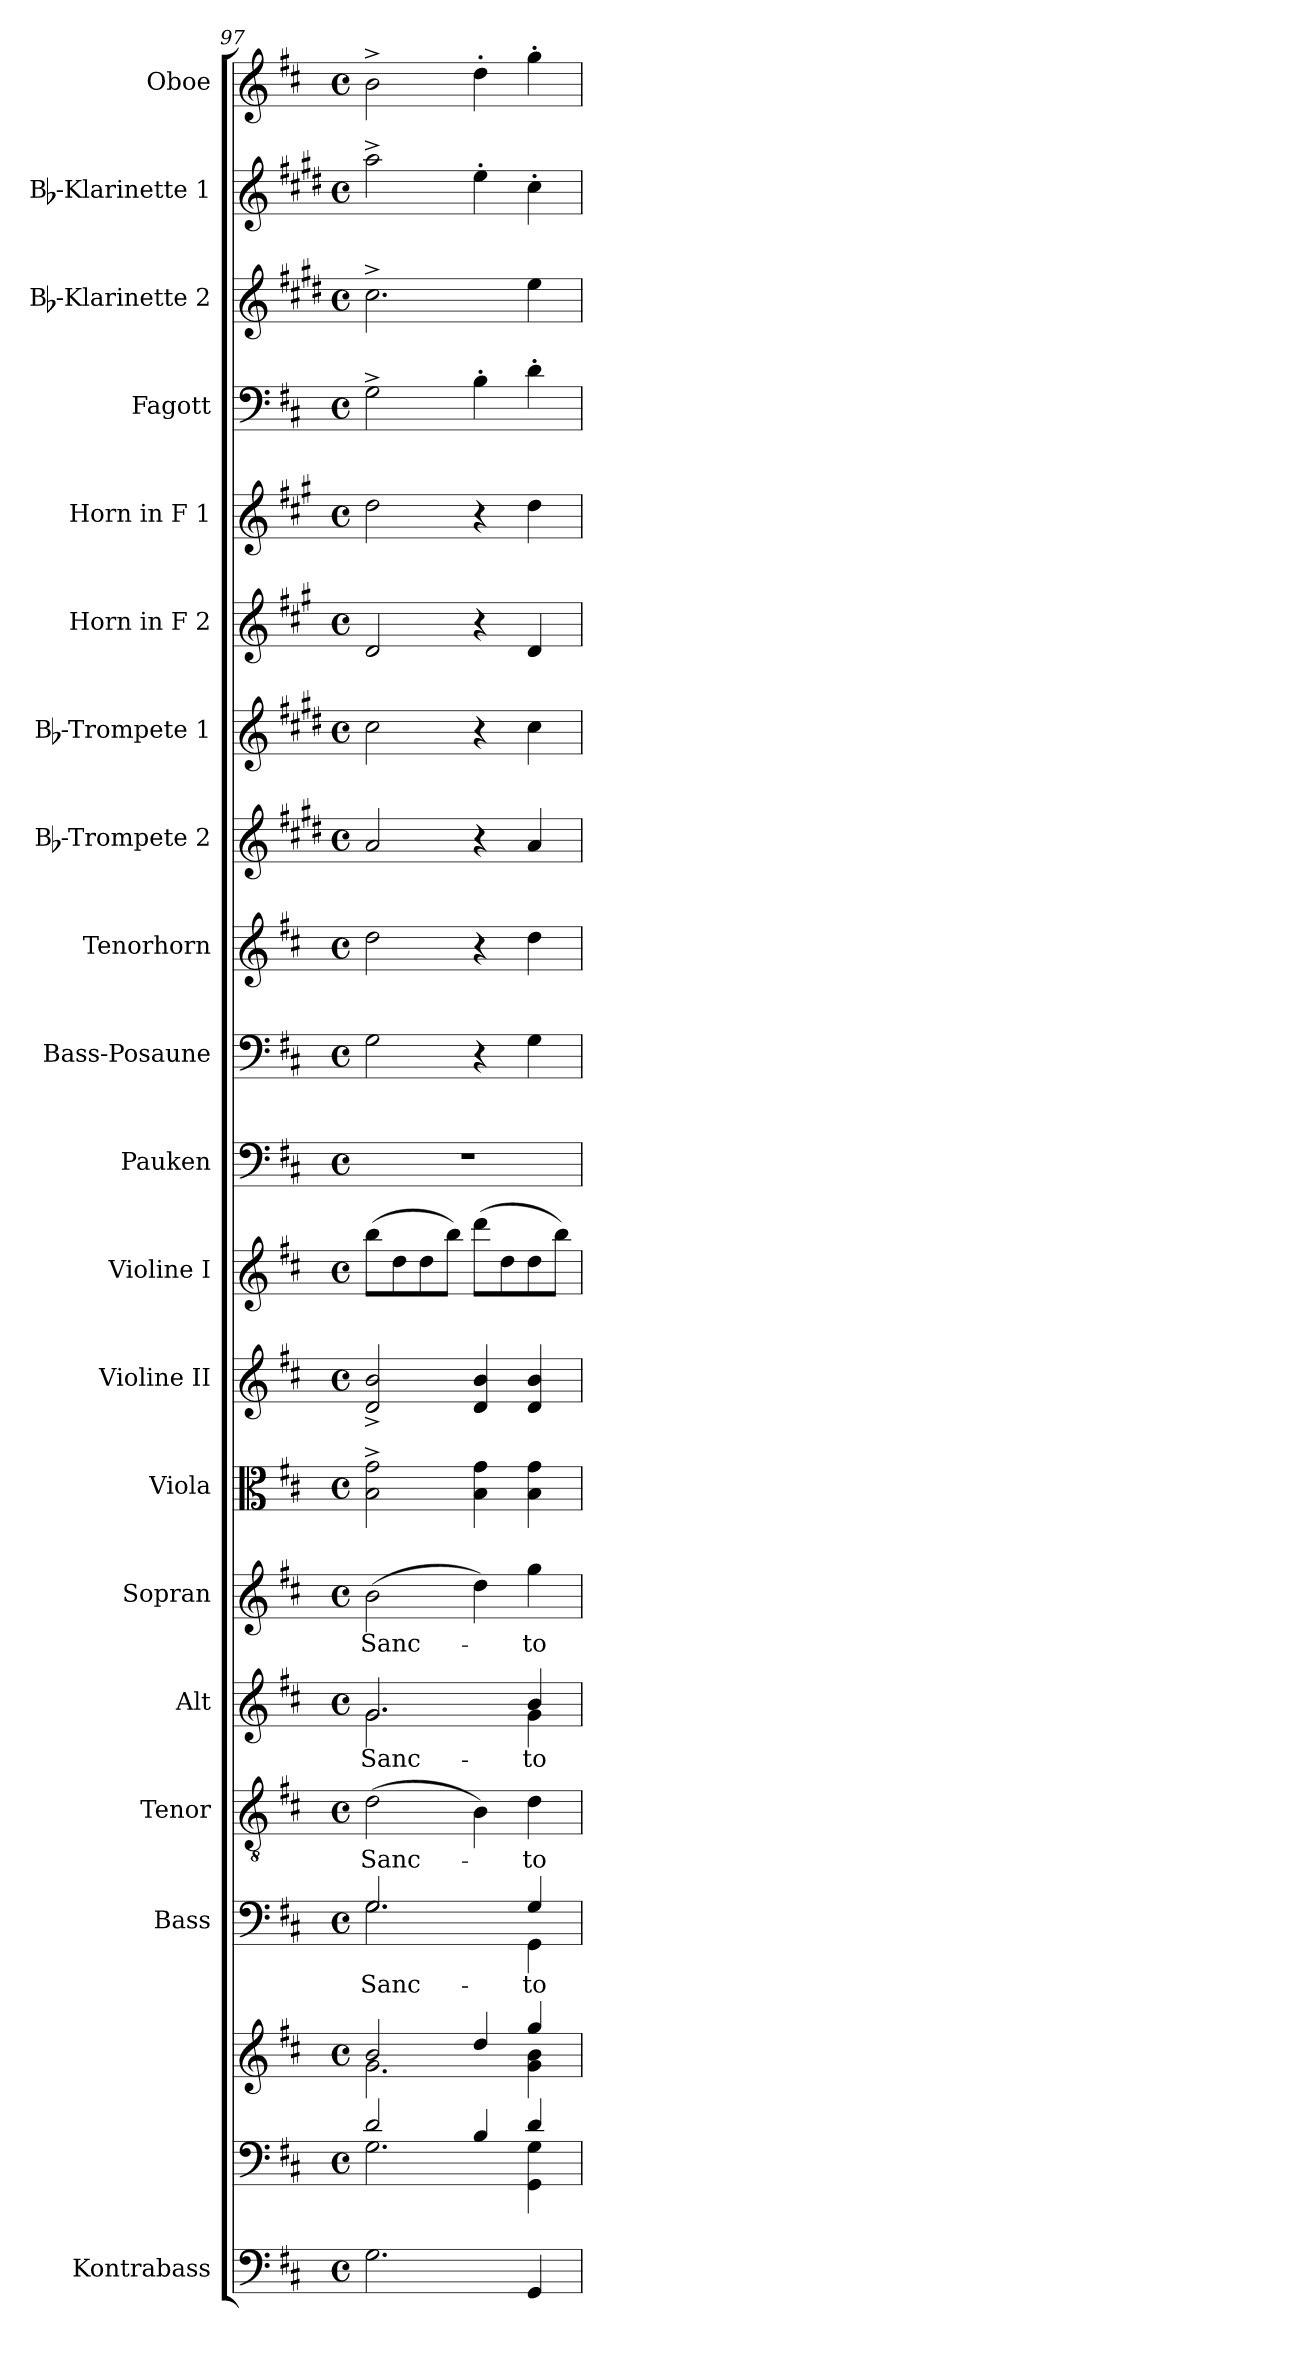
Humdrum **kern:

**kern	**kern	**kern	**kern	**text	**kern	**text	**kern	**text	**kern	**text	**kern	**kern	**kern	**kern	**kern	**kern	**kern	**kern	**kern	**kern	**kern	**kern	**kern	**kern
*part20	*part19	*part19	*part18	*part18	*part17	*part17	*part16	*part16	*part15	*part15	*part14	*part13	*part12	*part11	*part10	*part9	*part8	*part7	*part6	*part5	*part4	*part3	*part2	*part1
*staff21	*staff20	*staff19	*staff18	*staff18	*staff17	*staff17	*staff16	*staff16	*staff15	*staff15	*staff14	*staff13	*staff12	*staff11	*staff10	*staff9	*staff8	*staff7	*staff6	*staff5	*staff4	*staff3	*staff2	*staff1
*I"Kontrabass	*	*	*I"Bass	*	*I"Tenor	*	*I"Alt	*	*I"Sopran	*	*I"Viola	*I"Violine II	*I"Violine I	*I"Pauken	*I"Bass-Posaune	*I"Tenorhorn	*I"Bb-Trompete 2	*I"Bb-Trompete 1	*I"Horn in F 2	*I"Horn in F 1	*I"Fagott	*I"Bb-Klarinette 2	*I"Bb-Klarinette 1	*I"Oboe
*I'Kb.	*	*	*I'B.	*	*I'T.	*	*I'A.	*	*I'S.	*	*I'Vla.	*I'Vl. II	*I'Vl. I	*I'Pk.	*I'B. Pos.	*I'T. Hrn.	*I'Bb Trp. 2	*I'Bb Trp. 1	*	*	*I'Fg.	*I'Bb Kl. 2	*I'Bb Kl. 1	*I'Ob.
*clefF4	*clefF4	*clefG2	*clefF4	*	*clefGv2	*	*clefG2	*	*clefG2	*	*clefC3	*clefG2	*clefG2	*clefF4	*clefF4	*clefG2	*clefG2	*clefG2	*clefG2	*clefG2	*clefF4	*clefG2	*clefG2	*clefG2
*ITrd7c12	*	*	*	*	*	*	*	*	*	*	*	*	*	*	*	*ITrd8c14	*ITrd1c2	*ITrd1c2	*ITrd4c7	*ITrd4c7	*	*ITrd1c2	*ITrd1c2	*
*k[f#c#]	*k[f#c#]	*k[f#c#]	*k[f#c#]	*	*k[f#c#]	*	*k[f#c#]	*	*k[f#c#]	*	*k[f#c#]	*k[f#c#]	*k[f#c#]	*k[f#c#]	*k[f#c#]	*k[f#c#]	*k[f#c#]	*k[f#c#]	*k[f#c#]	*k[f#c#]	*k[f#c#]	*k[f#c#]	*k[f#c#]	*k[f#c#]
*D:	*D:	*D:	*D:	*	*D:	*	*D:	*	*D:	*	*D:	*D:	*D:	*D:	*D:	*D:	*D:	*D:	*D:	*D:	*D:	*D:	*D:	*D:
*M4/4	*M4/4	*M4/4	*M4/4	*	*M4/4	*	*M4/4	*	*M4/4	*	*M4/4	*M4/4	*M4/4	*M4/4	*M4/4	*M4/4	*M4/4	*M4/4	*M4/4	*M4/4	*M4/4	*M4/4	*M4/4	*M4/4
*met(c)	*met(c)	*met(c)	*met(c)	*	*met(c)	*	*met(c)	*	*met(c)	*	*met(c)	*met(c)	*met(c)	*met(c)	*met(c)	*met(c)	*met(c)	*met(c)	*met(c)	*met(c)	*met(c)	*met(c)	*met(c)	*met(c)
=97	=97	=97	=97	=97	=97	=97	=97	=97	=97	=97	=97	=97	=97	=97	=97	=97	=97	=97	=97	=97	=97	=97	=97	=97
*	*^	*^	*	*	*	*	*	*	*	*	*	*	*	*	*	*	*	*	*	*	*	*	*	*
!	!	!	!	!	!	!LO:LY:b	!	!LO:LY:b	!	!LO:LY:b	!	!LO:LY:b	!	!	!	!	!	!	!	!	!	!	!	!	!	!
*	*	*	*	*	*^	*	*	*	*^	*	*	*	*	*	*	*	*	*	*	*	*	*	*	*	*	*
2.GG\	2d/	2.G\	2b/	2.g\	2.G/	2.G\	Sanc-	(>2d\	Sanc-	2.g/	2.g\	Sanc-	(>2b\	Sanc-	2B\^> 2g\^>	2d/^< 2b/^<	(>8bb\L	1r	2G\	2d\	2g/	2b\	2G/	2g\	2G^>\	2.b^>\	2gg^>\	2b^>\
.	.	.	.	.	.	.	.	.	.	.	.	.	.	.	.	.	8dd\	.	.	.	.	.	.	.	.	.	.	.
.	.	.	.	.	.	.	.	.	.	.	.	.	.	.	.	.	8dd\	.	.	.	.	.	.	.	.	.	.	.
.	.	.	.	.	.	.	.	.	.	.	.	.	.	.	.	.	8bb\J)	.	.	.	.	.	.	.	.	.	.	.
.	4B/	.	4dd/	.	.	.	.	4B\)	.	.	.	.	4dd\)	.	4B\ 4g\	4d/ 4b/	(>8ddd\L	.	4r	4r	4r	4r	4r	4r	4B'>\	.	4dd'>\	4dd'>\
.	.	.	.	.	.	.	.	.	.	.	.	.	.	.	.	.	8dd\	.	.	.	.	.	.	.	.	.	.	.
!	!	!	!	!	!	!	!LO:LY:b	!	!LO:LY:b	!	!	!LO:LY:b	!	!LO:LY:b	!	!	!	!	!	!	!	!	!	!	!	!	!	!
4GGG/	4d/	4GG\ 4G\	4gg/	4g\ 4b\	4G/	4GG\	-to	4d\	-to	4b/	4g\	-to	4gg\	-to	4B\ 4g\	4d/ 4b/	8dd\	.	4G\	4d\	4g/	4b\	4G/	4g\	4d'>\	4dd\	4b'>\	4gg'>\
.	.	.	.	.	.	.	.	.	.	.	.	.	.	.	.	.	8bb\J)	.	.	.	.	.	.	.	.	.	.	.
*	*v	*v	*	*	*v	*v	*	*	*	*v	*v	*	*	*	*	*	*	*	*	*	*	*	*	*	*	*	*	*
*	*	*v	*v	*	*	*	*	*	*	*	*	*	*	*	*	*	*	*	*	*	*	*	*	*	*
=	=	=	=	=	=	=	=	=	=	=	=	=	=	=	=	=	=	=	=	=	=	=	=	=
*-	*-	*-	*-	*-	*-	*-	*-	*-	*-	*-	*-	*-	*-	*-	*-	*-	*-	*-	*-	*-	*-	*-	*-	*-
